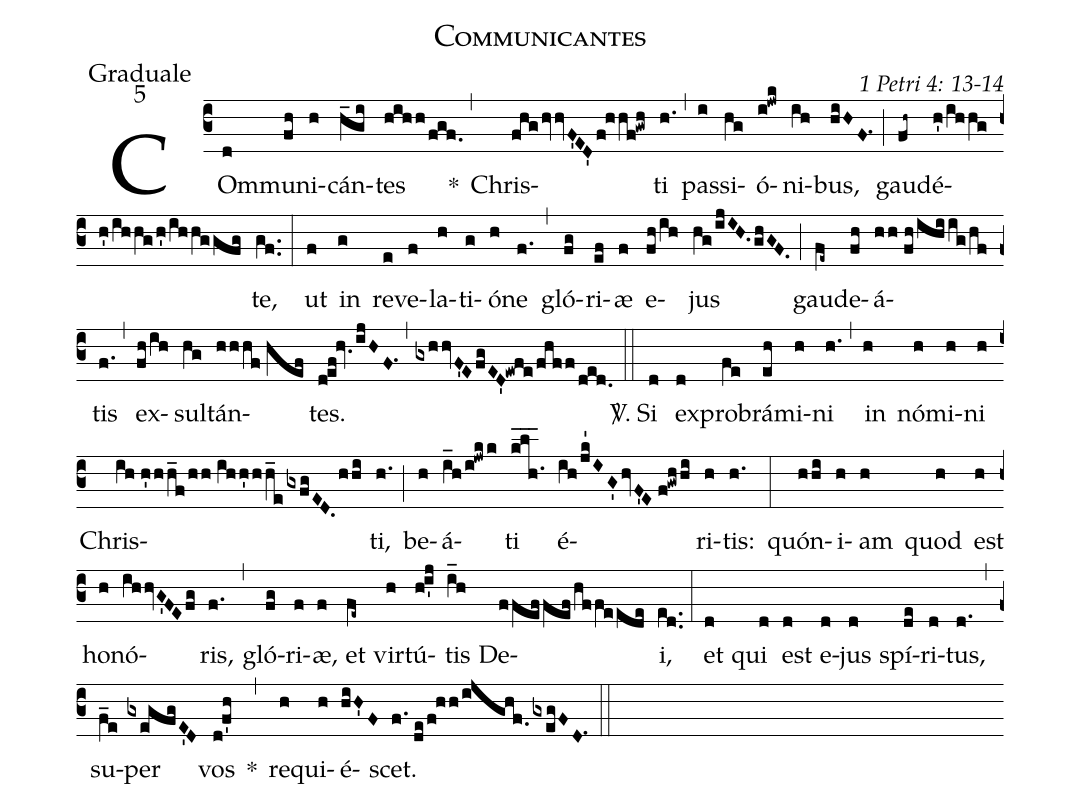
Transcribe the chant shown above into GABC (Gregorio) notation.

name: Communicantes;
office-part: Graduale;
mode: 5;
commentary: 1 Petri 4: 13-14;
%%
(c3) COm(d)mu(fh)ni(h)cán(h_gi)tes(hihh/fgf.) *(,) Chris(fhg/hvvF'ED'/f!hhf!gwh)ti(h.) (,) pas(i)si(hg)ó(i!jwk)ni(ih)bus,(hiHF.1) (;) gau(fh~)dé(h'/ihhg/h'/ihhg/h'/ihhggfg)te,(gf..) (:)
ut(f) in(g) re(e)ve(f)la(h)ti(g)ó(h)ne(f.) (,) gló(fg)ri(ef)æ(f) e(fh/ih)jus(hg/ijIH./ghGF.) (;) gau(fe~)de(fh)á(hh//fh/ihiig/hf)tis(f.) (,) ex(fh/ih)sul(hg)tán(hhhf//hef)tes.(d!ef!hv.0/ijHF.1) (,) (gxhhvF'E/fgED'!ewfe/fhff/ded.) (::)
<sp>V/</sp>. Si(d) ex(d)pro(fe)brá(eh)mi(h)ni(h.) (,) in(h) nó(h)mi(h)ni(h) Chris(ih//h'hh_f/hh//ihh'hh_e/gxfgED./hhi)ti,(h.) (;) be(h)á(i_h/i!jwkk)ti(klh.1___) é(ih/jk'IG'/hvF'E//f!gwhhi)ri(h)tis:(h.) (:)
quón(hhi)i(h)am(h) quod(h) est(h) ho(h)nó(ihhvG'FE/fg)ris,(f.) (,) gló(fg)ri(f)æ,(f) et(fe~) vir(h)tú(h!i'j)tis(i_h) De(ffeffef/hffeede)i,(ed..) (:)
et(d) qui(d) est(d) e(d)jus(d) spí(de)ri(d)tus,(d.) (,) su(f_e)per(gxegfgE'D) vos(d!f'h) *(,) re(h)qui(h)é(hiH'F)scet.(f.//de/f!hh/ijghf.0/gxegFD.1) (::)
